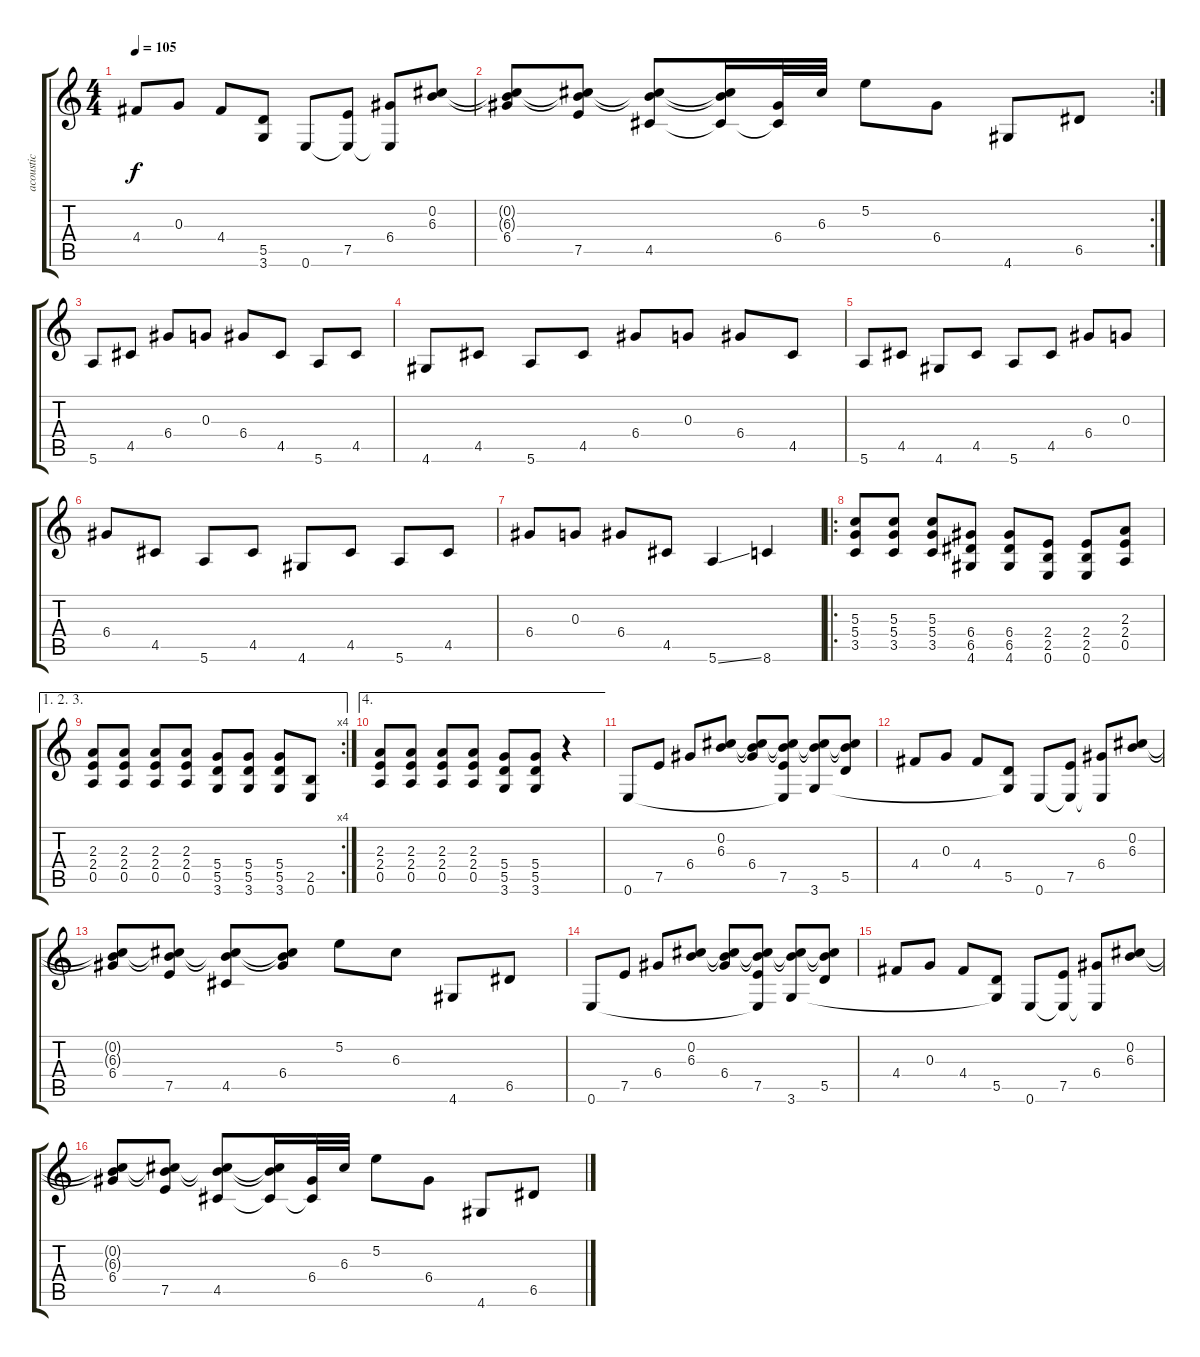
\track ("acoustic" "acoustic") {instrument acousticguitarsteel}
\staff {score tabs}
\tuning (E4 B3 G3 D3 A2 E2) {hide}
\ts (4 4)
\tempo 105
\clef g2
\ks c
4.4.8{dy f} 0.3.8 4.4.8 (5.5 3.6{t}).8 0.6.8 (7.5 0.6{t}).8 (6.4 0.6{t}).8 (0.2 6.3).8 |
\rc 2
(0.2{t} 6.3{t} 6.4).8 (0.2{t} 6.3{t} 7.5).8 (0.2{t} 6.3{t} 4.5).8 (0.2{t} 6.3{t} 4.5{t}).16 (6.4 4.5{t}).32 6.3.32 5.2.8 6.4.8 4.6.8 6.5.8 |
5.6.8 4.5.8 6.4.8 0.3.8 6.4.8 4.5.8 5.6.8 4.5.8 |
4.6.8 4.5.8 5.6.8 4.5.8 6.4.8 0.3.8 6.4.8 4.5.8 |
5.6.8 4.5.8 4.6.8 4.5.8 5.6.8 4.5.8 6.4.8 0.3.8 |
6.4.8 4.5.8 5.6.8 4.5.8 4.6.8 4.5.8 5.6.8 4.5.8 |
6.4.8 0.3.8 6.4.8 4.5.8 5.6{ss}.4 8.6.4 |
\ro
(5.3 5.4 3.5).8 (5.3 5.4 3.5).8 (5.3 5.4 3.5).8 (6.4 6.5 4.6).8 (6.4 6.5 4.6).8 (2.4 2.5 0.6).8 (2.4 2.5 0.6).8 (2.3 2.4 0.5).8 |
\ae (1 2 3)
\rc 4
(2.3 2.4 0.5).8 (2.3 2.4 0.5).8 (2.3 2.4 0.5).8 (2.3 2.4 0.5).8 (5.4 5.5 3.6).8 (5.4 5.5 3.6).8 (5.4 5.5 3.6).8 (2.5 0.6).8 |
\ae 4
(2.3 2.4 0.5).8 (2.3 2.4 0.5).8 (2.3 2.4 0.5).8 (2.3 2.4 0.5).8 (5.4 5.5 3.6).8 (5.4 5.5 3.6).8 r.4 |
0.6.8 7.5.8 6.4.8 (0.2 6.3).8 (0.2{t} 6.3{t} 6.4).8 (0.2{t} 6.3{t} 7.5 0.6{t}).8 (0.2{t} 6.3{t} 3.6).8 (0.2{t} 6.3{t} 5.5).8 |
4.4.8 0.3.8 4.4.8 (5.5 3.6{t}).8 0.6.8 (7.5 0.6{t}).8 (6.4 0.6{t}).8 (0.2 6.3).8 |
(0.2{t} 6.3{t} 6.4).8 (0.2{t} 6.3{t} 7.5).8 (0.2{t} 6.3{t} 4.5).8 (0.2{t} 6.3{t} 6.4).8 5.2.8 6.3.8 4.6.8 6.5.8 |
0.6.8 7.5.8 6.4.8 (0.2 6.3).8 (0.2{t} 6.3{t} 6.4).8 (0.2{t} 6.3{t} 7.5 0.6{t}).8 (0.2{t} 6.3{t} 3.6).8 (0.2{t} 6.3{t} 5.5).8 |
4.4.8 0.3.8 4.4.8 (5.5 3.6{t}).8 0.6.8 (7.5 0.6{t}).8 (6.4 0.6{t}).8 (0.2 6.3).8 |
(0.2{t} 6.3{t} 6.4).8 (0.2{t} 6.3{t} 7.5).8 (0.2{t} 6.3{t} 4.5).8 (0.2{t} 6.3{t} 4.5{t}).16 (6.4 4.5{t}).32 6.3.32 5.2.8 6.4.8 4.6.8 6.5.8
